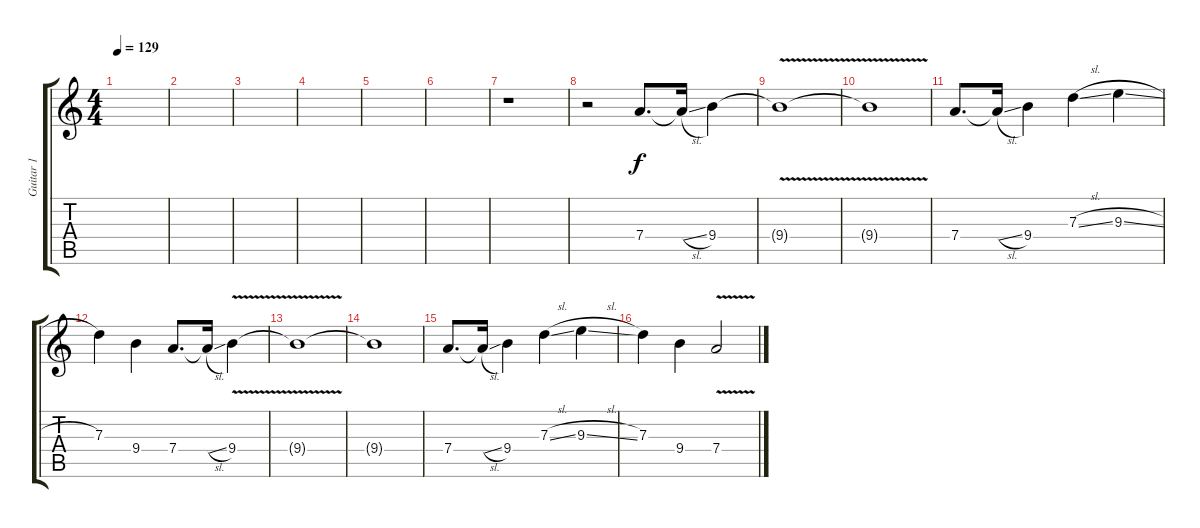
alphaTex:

\track ("Guitar 1" "Guitar 1") {instrument overdrivenguitar}
\staff {score tabs}
\tuning (E4 B3 G3 D3 A2 E2) {hide}
\ts (4 4)
\tempo 129
\clef g2
\ks c
|
|
|
|
|
|
r.1 |
r.2 7.4.8{d} 7.4{sl t}.16 9.4.4 |
9.4{v t}.1 |
9.4{t}.1 |
7.4.8{d} 7.4{sl t}.16 9.4.4 7.3{sl}.4 9.3{sl}.4 |
7.3.4 9.4.4 7.4.8{d} 7.4{sl t}.16 9.4{v}.4 |
9.4{t}.1 |
9.4{t}.1 |
7.4.8{d} 7.4{sl t}.16 9.4.4 7.3{sl}.4 9.3{sl}.4 |
7.3.4 9.4.4 7.4{v}.2
